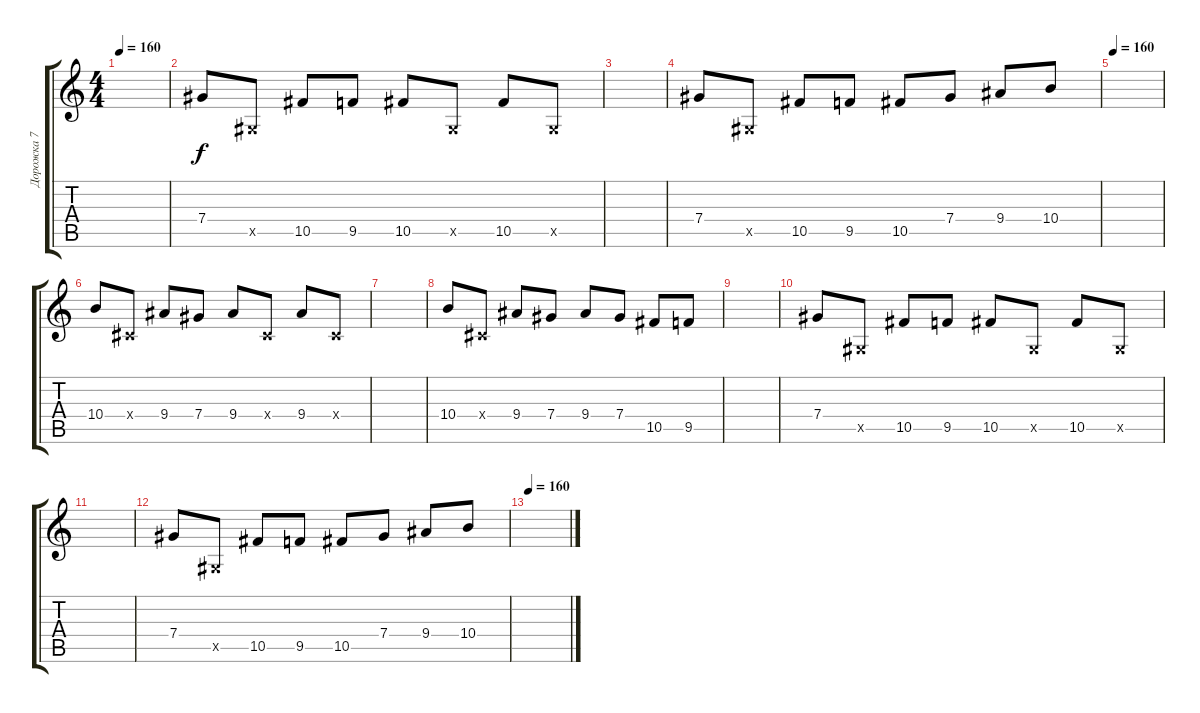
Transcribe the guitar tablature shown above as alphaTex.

\track ("Дорожка 7" "Дорожка 7") {instrument overdrivenguitar}
\staff {score tabs}
\tuning (Eb4 Bb3 Gb3 Db3 Ab2 Eb2) {hide}
\ts (4 4)
\tempo 160
\clef g2
\ks c
|
7.4.8 0.5{x}.8 10.5.8 9.5.8 10.5.8 0.5{x}.8 10.5.8 0.5{x}.8 |
|
7.4.8 0.5{x}.8 10.5.8 9.5.8 10.5.8 7.4.8 9.4.8 10.4.8 |
\tempo 160
|
10.4.8 0.4{x}.8 9.4.8 7.4.8 9.4.8 0.4{x}.8 9.4.8 0.4{x}.8 |
|
10.4.8 0.4{x}.8 9.4.8 7.4.8 9.4.8 7.4.8 10.5.8 9.5.8 |
|
7.4.8 0.5{x}.8 10.5.8 9.5.8 10.5.8 0.5{x}.8 10.5.8 0.5{x}.8 |
|
7.4.8 0.5{x}.8 10.5.8 9.5.8 10.5.8 7.4.8 9.4.8 10.4.8 |
\tempo 160
